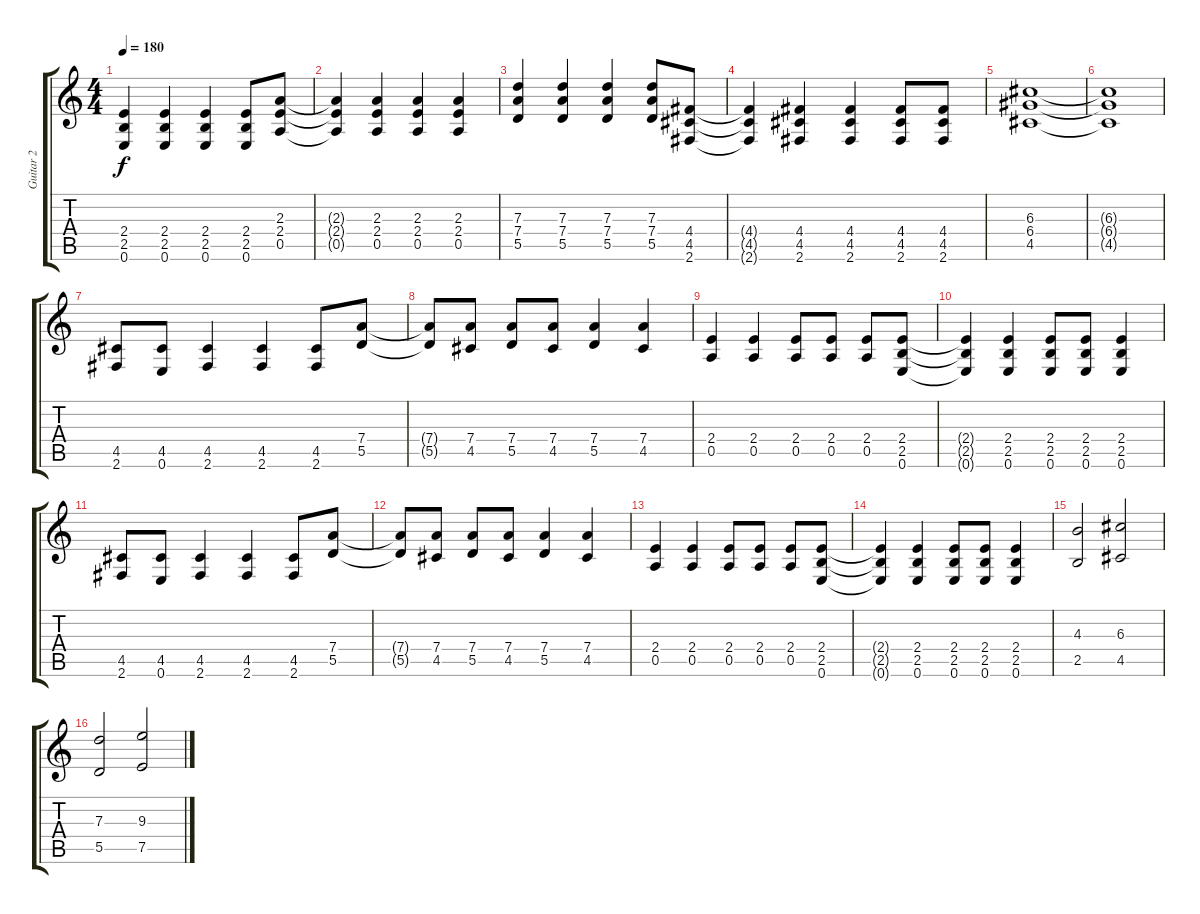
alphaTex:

\track ("Guitar 2" "Guitar 2") {instrument overdrivenguitar}
\staff {score tabs}
\tuning (E4 B3 G3 D3 A2 E2) {hide}
\ts (4 4)
\tempo 180
\clef g2
\ks c
(2.4 2.5 0.6).4{dy f} (2.4 2.5 0.6).4 (2.4 2.5 0.6).4 (2.4 2.5 0.6).8 (2.3 2.4 0.5).8 |
(2.3{t} 2.4{t} 0.5{t}).4 (2.3 2.4 0.5).4 (2.3 2.4 0.5).4 (2.3 2.4 0.5).4 |
(7.3 7.4 5.5).4 (7.3 7.4 5.5).4 (7.3 7.4 5.5).4 (7.3 7.4 5.5).8 (4.4 4.5 2.6).8 |
(4.4{t} 4.5{t} 2.6{t}).4 (4.4 4.5 2.6).4 (4.4 4.5 2.6).4 (4.4 4.5 2.6).8 (4.4 4.5 2.6).8 |
(6.3 6.4 4.5).1 |
(6.3{t} 6.4{t} 4.5{t}).1 |
(4.5 2.6).8 (4.5 0.6).8 (4.5 2.6).4 (4.5 2.6).4 (4.5 2.6).8 (7.4 5.5).8 |
(7.4{t} 5.5{t}).8 (7.4 4.5).8 (7.4 5.5).8 (7.4 4.5).8 (7.4 5.5).4 (7.4 4.5).4 |
(2.4 0.5).4 (2.4 0.5).4 (2.4 0.5).8 (2.4 0.5).8 (2.4 0.5).8 (2.4 2.5 0.6).8 |
(2.4{t} 2.5{t} 0.6{t}).4 (2.4 2.5 0.6).4 (2.4 2.5 0.6).8 (2.4 2.5 0.6).8 (2.4 2.5 0.6).4 |
(4.5 2.6).8 (4.5 0.6).8 (4.5 2.6).4 (4.5 2.6).4 (4.5 2.6).8 (7.4 5.5).8 |
(7.4{t} 5.5{t}).8 (7.4 4.5).8 (7.4 5.5).8 (7.4 4.5).8 (7.4 5.5).4 (7.4 4.5).4 |
(2.4 0.5).4 (2.4 0.5).4 (2.4 0.5).8 (2.4 0.5).8 (2.4 0.5).8 (2.4 2.5 0.6).8 |
(2.4{t} 2.5{t} 0.6{t}).4 (2.4 2.5 0.6).4 (2.4 2.5 0.6).8 (2.4 2.5 0.6).8 (2.4 2.5 0.6).4 |
(4.3 2.5).2 (6.3 4.5).2 |
(7.3 5.5).2 (9.3 7.5).2
